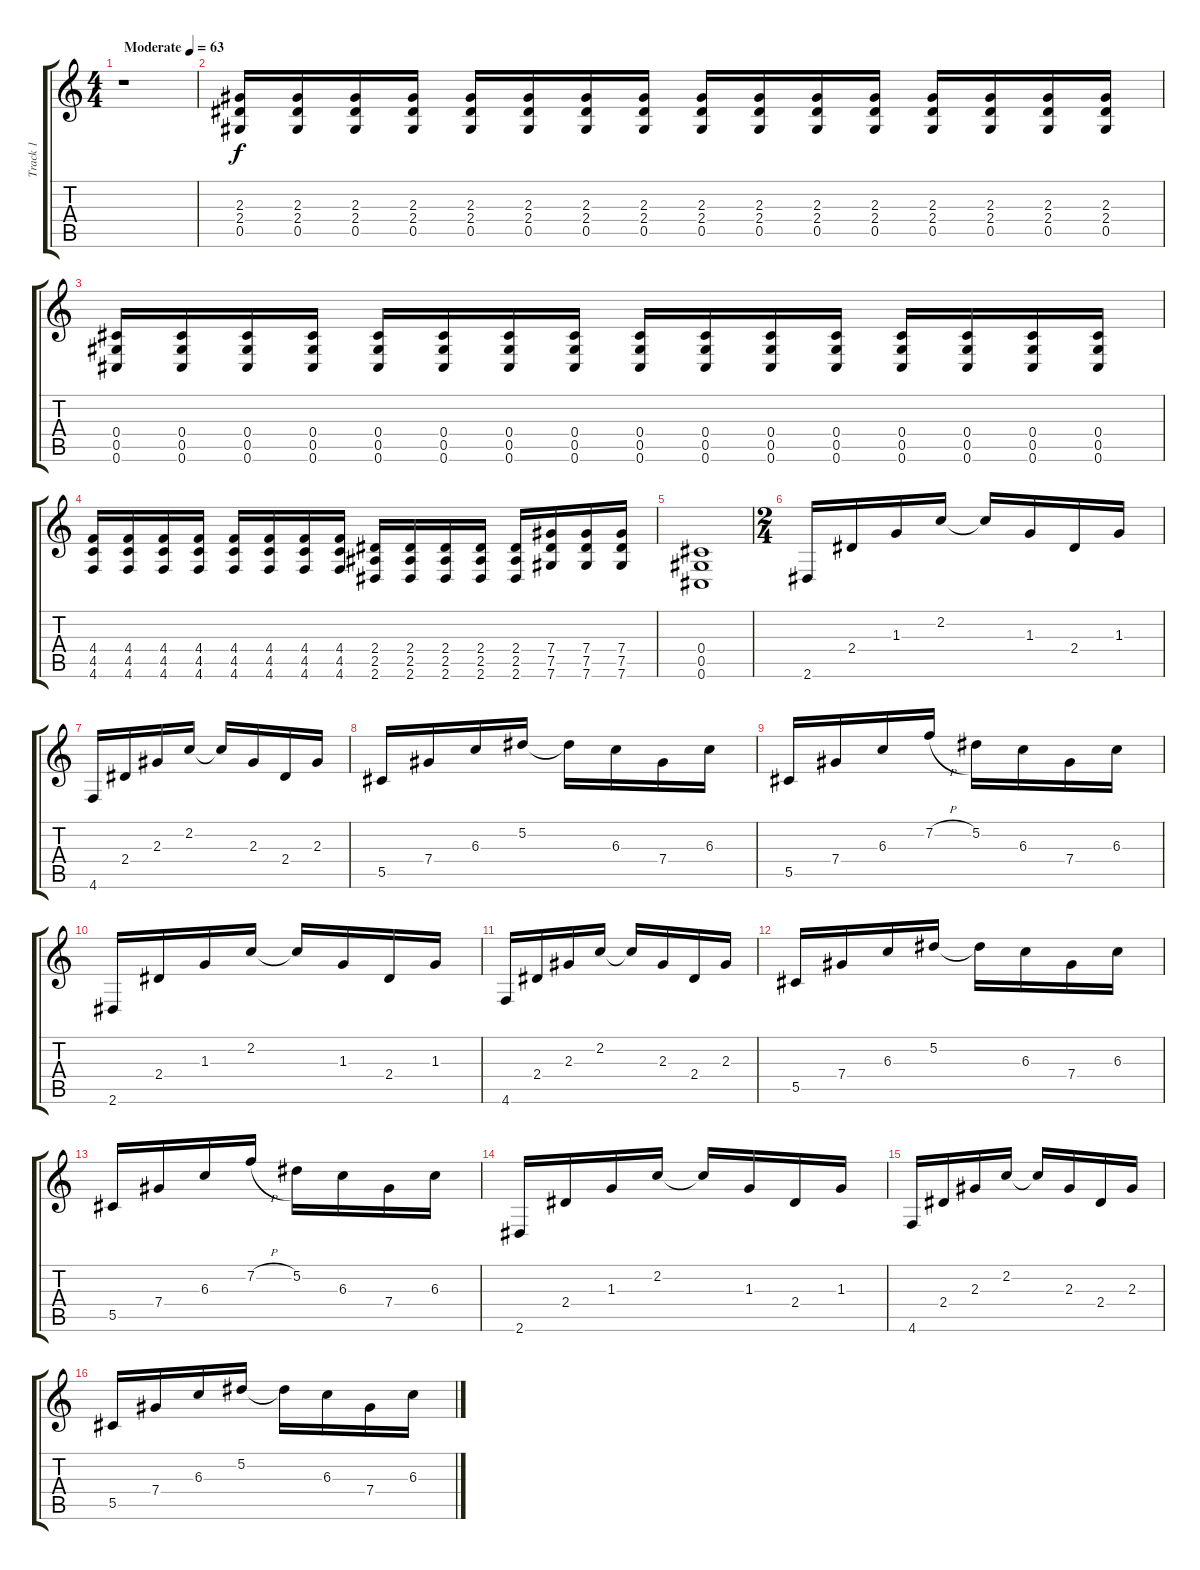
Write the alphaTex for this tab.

\track ("Track 1" "Track 1") {instrument distortionguitar}
\staff {score tabs}
\tuning (Eb4 Bb3 Gb3 Db3 Ab2 Db2) {hide}
\ts (4 4)
\tempo (63 "Moderate")
\clef g2
\ks c
r.1{dy f instrument distortionguitar} |
(2.3 2.4 0.5).16 (2.3 2.4 0.5).16 (2.3 2.4 0.5).16 (2.3 2.4 0.5).16 (2.3 2.4 0.5).16 (2.3 2.4 0.5).16 (2.3 2.4 0.5).16 (2.3 2.4 0.5).16 (2.3 2.4 0.5).16 (2.3 2.4 0.5).16 (2.3 2.4 0.5).16 (2.3 2.4 0.5).16 (2.3 2.4 0.5).16 (2.3 2.4 0.5).16 (2.3 2.4 0.5).16 (2.3 2.4 0.5).16 |
(0.4 0.5 0.6).16 (0.4 0.5 0.6).16 (0.4 0.5 0.6).16 (0.4 0.5 0.6).16 (0.4 0.5 0.6).16 (0.4 0.5 0.6).16 (0.4 0.5 0.6).16 (0.4 0.5 0.6).16 (0.4 0.5 0.6).16 (0.4 0.5 0.6).16 (0.4 0.5 0.6).16 (0.4 0.5 0.6).16 (0.4 0.5 0.6).16 (0.4 0.5 0.6).16 (0.4 0.5 0.6).16 (0.4 0.5 0.6).16 |
(4.4 4.5 4.6).16 (4.4 4.5 4.6).16 (4.4 4.5 4.6).16 (4.4 4.5 4.6).16 (4.4 4.5 4.6).16 (4.4 4.5 4.6).16 (4.4 4.5 4.6).16 (4.4 4.5 4.6).16 (2.4 2.5 2.6).16 (2.4 2.5 2.6).16 (2.4 2.5 2.6).16 (2.4 2.5 2.6).16 (2.4 2.5 2.6).16 (7.4 7.5 7.6).16 (7.4 7.5 7.6).16 (7.4 7.5 7.6).16 |
(0.4 0.5 0.6).1 |
\ts (2 4)
2.6.16{instrument electricguitarclean} 2.4.16 1.3.16 2.2.16 2.2{t}.16 1.3.16 2.4.16 1.3.16 |
4.6.16 2.4.16 2.3.16 2.2.16 2.2{t}.16 2.3.16 2.4.16 2.3.16 |
5.5.16 7.4.16 6.3.16 5.2.16 5.2{t}.16 6.3.16 7.4.16 6.3.16 |
5.5.16 7.4.16 6.3.16 7.2{h}.16 5.2.16 6.3.16 7.4.16 6.3.16 |
2.6.16 2.4.16 1.3.16 2.2.16 2.2{t}.16 1.3.16 2.4.16 1.3.16 |
4.6.16 2.4.16 2.3.16 2.2.16 2.2{t}.16 2.3.16 2.4.16 2.3.16 |
5.5.16 7.4.16 6.3.16 5.2.16 5.2{t}.16 6.3.16 7.4.16 6.3.16 |
5.5.16 7.4.16 6.3.16 7.2{h}.16 5.2.16 6.3.16 7.4.16 6.3.16 |
2.6.16{instrument electricguitarclean} 2.4.16 1.3.16 2.2.16 2.2{t}.16 1.3.16 2.4.16 1.3.16 |
4.6.16 2.4.16 2.3.16 2.2.16 2.2{t}.16 2.3.16 2.4.16 2.3.16 |
5.5.16 7.4.16 6.3.16 5.2.16 5.2{t}.16 6.3.16 7.4.16 6.3.16
